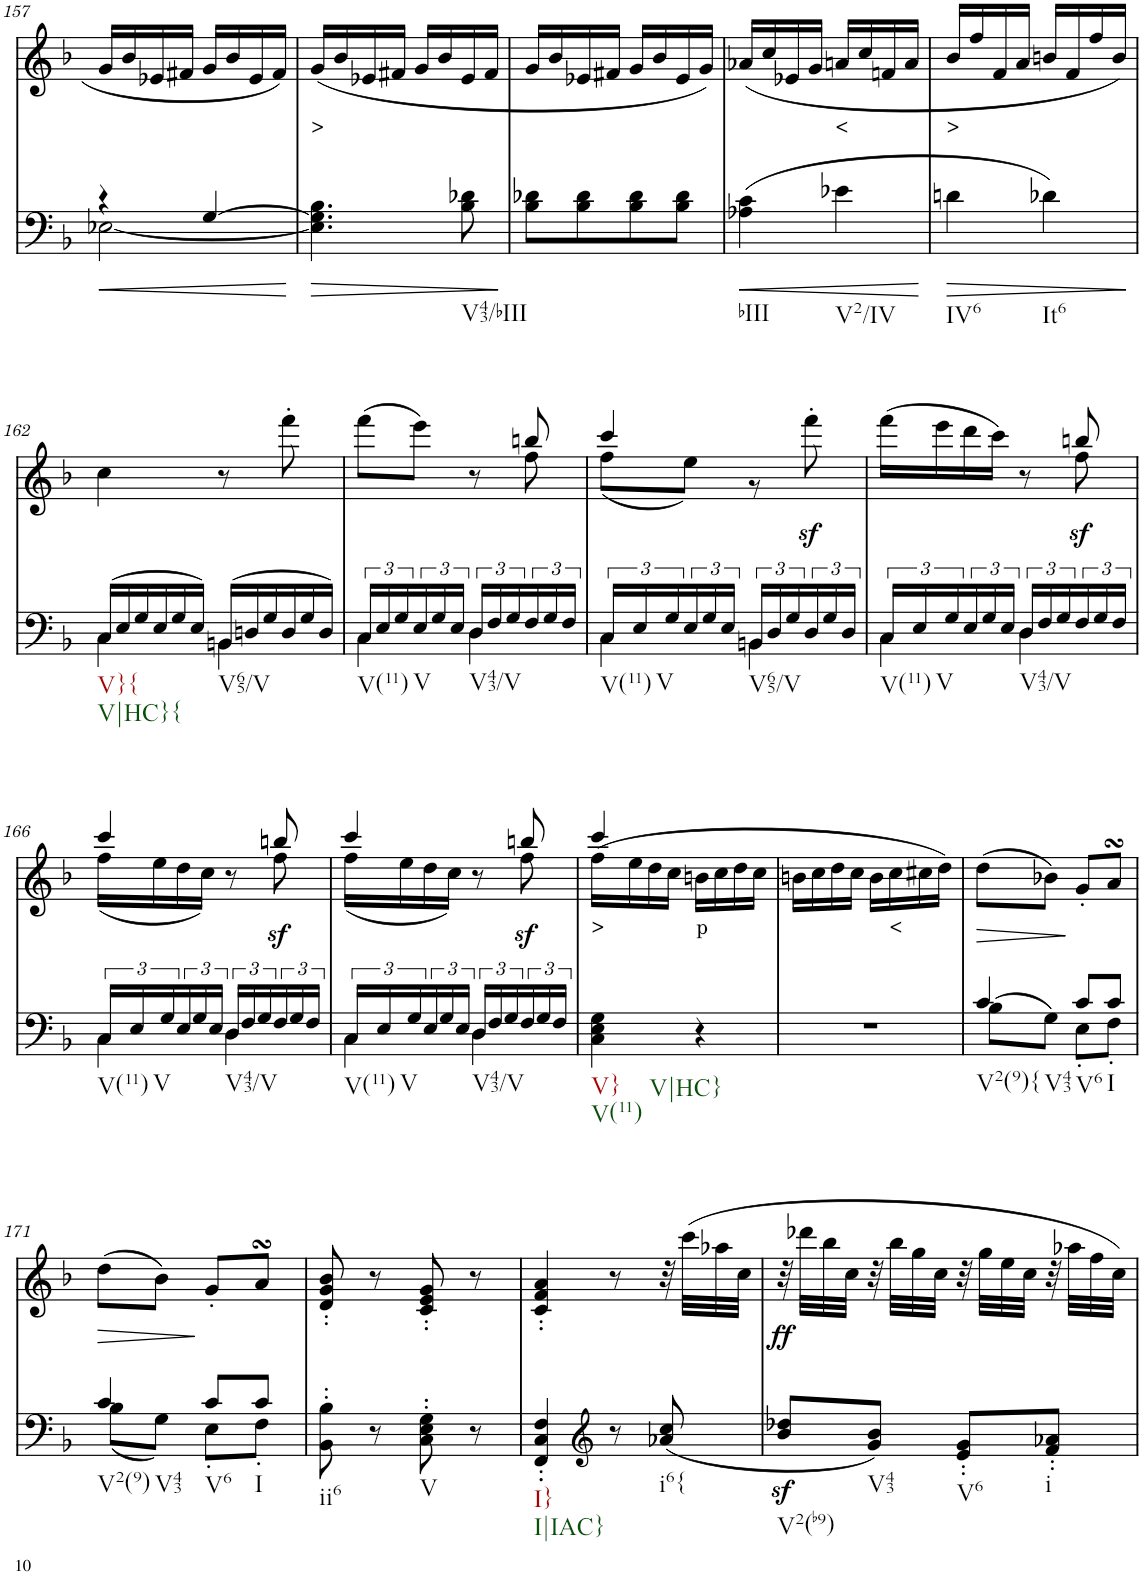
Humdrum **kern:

**kern	**dynam	**kern	**text	**dynam
*part2	*part2	*part1	*part1	*part1
*staff2	*staff2	*staff1	*staff1	*staff1
*I"piano	*	*I"piano	*	*
*I'Pno	*	*I'Pno	*	*
!!LO:PB:g=z
*clefG2	*	*clefG2	*	*
*k[b-]	*	*k[b-]	*	*
*M2/4	*	*M2/4	*	*
=157	=157	=157	=157	=157
!	!LO:HP:b	!	!	!
*^	*	*	*	*
4r	[2E-X\	<	16g/LL	.	.
.	.	.	16b-/	.	.
.	.	.	16e-X/	.	.
.	.	.	16f#X/JJ	.	.
[4G/	.	.	16g/LL	.	.
.	.	.	16b-/	.	.
.	.	.	16e-/	.	.
.	.	.	16f#/JJ	.	.
*v	*v	*	*	*	*
.	[	.	.	.
=158	=158	=158	=158	=158
!	!LO:HP:b	!	!LO:LY:b	!
4.E-\] 4.G\] 4.B-\	>	(<16g/LL	>	.
.	.	16b-/	.	.
.	.	16e-X/	.	.
.	.	16f#X/JJ	.	.
.	.	16g/LL	.	.
.	.	16b-/	.	.
!LO:TX:b:t=V43/bIII	!	!	!	!
8B-\ 8d-X\	.	16e-/	.	.
.	.	16f#/JJ	.	.
.	]	.	.	.
=159	=159	=159	=159	=159
8B-\ 8d-X\L	.	16g/LL	.	.
.	.	16b-/	.	.
8B-\ 8d-\	.	16e-X/	.	.
.	.	16f#X/JJ	.	.
8B-\ 8d-\	.	16g/LL	.	.
.	.	16b-/	.	.
8B-\ 8d-\J	.	16e-/	.	.
.	.	16g/JJ)	.	.
=160	=160	=160	=160	=160
!LO:TX:b:t=bIII	!	!	!	!
!	!LO:HP:b	!	!	!
(4A-X\ 4c\	<	(<16a-X/LL	.	.
.	.	16cc/	.	.
.	.	16e-X/	.	.
.	.	16g/JJ	.	.
!LO:TX:b:t=V2/IV	!	!	!	!
!	!	!	!LO:LY:b	!
4e-X\	.	16an/LL	<	.
.	.	16cc/	.	.
.	.	16fn/	.	.
.	.	16a/JJ	.	.
.	[	.	.	.
=161	=161	=161	=161	=161
!LO:TX:b:t=IV6	!	!	!	!
!	!LO:HP:b	!	!LO:LY:b	!
4dn\	>	16b-/LL	>	.
.	.	16ff/	.	.
.	.	16f/	.	.
.	.	16a/JJ	.	.
!LO:TX:b:t=It6	!	!	!	!
4d-X\)	.	16bn/LL	.	.
.	.	16f/	.	.
.	.	16ff/	.	.
.	.	16b/JJ)	.	.
.	]	.	.	.
!!LO:LB:g=z
=162	=162	=162	=162	=162
*^	*	*	*	*
!LO:TX:b:t=V}{	!	!	!	!	!
!LO:TX:b:t=V|HC}{	!	!	!	!	!
(24C/LL	4C\	.	4cc\	.	.
24E/	.	.	.	.	.
24G/	.	.	.	.	.
24E/	.	.	.	.	.
24G/	.	.	.	.	.
24E/JJ)	.	.	.	.	.
!LO:TX:b:t=V65/V	!	!	!	!	!
(24BBn/LL	4BB\	.	8r	.	.
24Dn/	.	.	.	.	.
24G/	.	.	.	.	.
24D/	.	.	8fff'\	.	.
24G/	.	.	.	.	.
24D/JJ)	.	.	.	.	.
=163	=163	=163	=163	=163	=163
*	*	*	*^	*	*
!LO:TX:b:t=V(11)	!	!	!	!	!	!
24C/LL	4C\	.	(>8fff\L	4.ryy	.	.
24E/	.	.	.	.	.	.
24G/	.	.	.	.	.	.
!LO:TX:b:t=V	!	!	!	!	!	!
24E/	.	.	8eee\J)	.	.	.
24G/	.	.	.	.	.	.
24E/JJ	.	.	.	.	.	.
!LO:TX:b:t=V43/V	!	!	!	!	!	!
24D/LL	4D\	.	8r	.	.	.
24F/	.	.	.	.	.	.
24G/	.	.	.	.	.	.
24F/	.	.	8bbn/	8ff\	.	.
24G/	.	.	.	.	.	.
24F/JJ	.	.	.	.	.	.
=164	=164	=164	=164	=164	=164	=164
!LO:TX:b:t=V(11)	!	!	!	!	!	!
24C/LL	4C\	.	4ccc/	(8ff\L	.	.
!LO:TX:b:t=V	!	!	!	!	!	!
24E/	.	.	.	.	.	.
24G/	.	.	.	.	.	.
24E/	.	.	.	8ee\J)	.	.
24G/	.	.	.	.	.	.
24E/JJ	.	.	.	.	.	.
!LO:TX:b:t=V65/V	!	!	!	!	!	!
24BBn/LL	4BB\	.	4ryy	8r	.	.
24D/	.	.	.	.	.	.
24G/	.	.	.	.	.	.
!	!	!	!	!	!	!LO:DY:b
24D/	.	.	.	8fff'>\	.	sf
24G/	.	.	.	.	.	.
24D/JJ	.	.	.	.	.	.
=165	=165	=165	=165	=165	=165	=165
!LO:TX:b:t=V(11)	!	!	!	!	!	!
24C/LL	4C\	.	4ryy	(>16fff\LL	.	.
!LO:TX:b:t=V	!	!	!	!	!	!
24E/	.	.	.	.	.	.
.	.	.	.	16eee\	.	.
24G/	.	.	.	.	.	.
24E/	.	.	.	16ddd\	.	.
24G/	.	.	.	.	.	.
.	.	.	.	16ccc\JJ)	.	.
24E/JJ	.	.	.	.	.	.
!LO:TX:b:t=V43/V	!	!	!	!	!	!
24D/LL	4D\	.	8r	8ryy	.	.
24F/	.	.	.	.	.	.
24G/	.	.	.	.	.	.
!	!	!	!	!	!	!LO:DY:b
24F/	.	.	8bbn/	8ff\	.	sf
24G/	.	.	.	.	.	.
24F/JJ	.	.	.	.	.	.
!!LO:LB:g=z	!!
=166	=166	=166	=166	=166	=166	=166
!LO:TX:b:t=V(11)	!	!	!	!	!	!
24C/LL	4C\	.	4ccc/	(16ff\LL	.	.
!LO:TX:b:t=V	!	!	!	!	!	!
24E/	.	.	.	.	.	.
.	.	.	.	16ee\	.	.
24G/	.	.	.	.	.	.
24E/	.	.	.	16dd\	.	.
24G/	.	.	.	.	.	.
.	.	.	.	16cc\JJ)	.	.
24E/JJ	.	.	.	.	.	.
!LO:TX:b:t=V43/V	!	!	!	!	!	!
24D/LL	4D\	.	8r	8ryy	.	.
24F/	.	.	.	.	.	.
24G/	.	.	.	.	.	.
!	!	!	!	!	!	!LO:DY:b
24F/	.	.	8bbn/	8ff\	.	sf
24G/	.	.	.	.	.	.
24F/JJ	.	.	.	.	.	.
=167	=167	=167	=167	=167	=167	=167
!LO:TX:b:t=V(11)	!	!	!	!	!	!
24C/LL	4C\	.	4ccc/	(16ff\LL	.	.
!LO:TX:b:t=V	!	!	!	!	!	!
24E/	.	.	.	.	.	.
.	.	.	.	16ee\	.	.
24G/	.	.	.	.	.	.
24E/	.	.	.	16dd\	.	.
24G/	.	.	.	.	.	.
.	.	.	.	16cc\JJ)	.	.
24E/JJ	.	.	.	.	.	.
!LO:TX:b:t=V43/V	!	!	!	!	!	!
24D/LL	4D\	.	8r	8ryy	.	.
24F/	.	.	.	.	.	.
24G/	.	.	.	.	.	.
!	!	!	!	!	!	!LO:DY:b
24F/	.	.	8bbn/	8ff\	.	sf
24G/	.	.	.	.	.	.
24F/JJ	.	.	.	.	.	.
*v	*v	*	*	*	*	*
=168	=168	=168	=168	=168	=168
!LO:TX:b:t=V}	!	!	!	!	!
!LO:TX:b:t=V(11)	!	!	!	!	!
!LO:TX:b:t=V|HC}	!	!	!	!	!
!	!	!	!	!LO:LY:b	!
4C\ 4E\ 4G\	.	4ccc/	(>16ff\LL	>	.
.	.	.	16ee\	.	.
.	.	.	16dd\	.	.
.	.	.	16cc\JJ	.	.
!	!	!	!	!LO:LY:b	!
4r	.	4ryy	16bn\LL	p	.
.	.	.	16cc\	.	.
.	.	.	16dd\	.	.
.	.	.	16cc\JJ	.	.
*	*	*v	*v	*	*
=169	=169	=169	=169	=169
2r	.	16bn\LL	.	.
.	.	16cc\	.	.
.	.	16dd\	.	.
.	.	16cc\JJ	.	.
.	.	16b\LL	.	.
!	!	!	!LO:LY:b	!
.	.	16cc\	<	.
.	.	16cc#X\	.	.
.	.	16dd\JJ)	.	.
=170	=170	=170	=170	=170
*^	*	*	*	*
!LO:TX:b:t=V2(9){	!	!	!	!	!
!LO:TX:b:t=V43	!	!	!	!	!
!	!	!	!	!	!LO:HP:b
4c/	(>8B-\L	.	(8dd\L	.	>
.	8G\J)	.	8b-X\J)	.	.
!LO:TX:b:t=V6	!	!	!	!	!
8c/L	8E'\L	.	8g'/L	.	]
!LO:TX:b:t=I	!	!	!	!	!
8c/J	8F'\J	.	8asSsS/J	.	.
!!LO:LB:g=z
=171	=171	=171	=171	=171	=171
!LO:TX:b:t=V2(9)	!	!	!	!	!
!LO:TX:b:t=V43	!	!	!	!	!
!	!	!	!	!	!LO:HP:b
4c/	(8B-\L	.	(8dd\L	.	>
.	8G\J)	.	8b-\J)	.	.
!LO:TX:b:t=V6	!	!	!	!	!
8c/L	8E'\L	.	8g'/L	.	]
!LO:TX:b:t=I	!	!	!	!	!
8c/J	8F'\J	.	8asSsS/J	.	.
=172	=172	=172	=172	=172	=172
!LO:TX:b:t=ii6	!	!	!	!	!
*v	*v	*	*	*	*
8BB-\' 8B-\'	.	8d/' 8g/' 8b-/'	.	.
8r	.	8r	.	.
!LO:TX:b:t=V	!	!	!	!
8C\' 8E\' 8G\'	.	8c/' 8e/' 8g/'	.	.
8r	.	8r	.	.
=173	=173	=173	=173	=173
!LO:TX:b:t=I}	!	!	!	!
!LO:TX:b:t=I|IAC}	!	!	!	!
4FF/' 4C/' 4F/'	.	4c/' 4f/' 4a/'	.	.
*clefG2	*	*	*	*
8r	.	8r	.	.
!LO:TX:b:t=i6{	!	!	!	!
(8a-X/ 8cc/	.	32r	.	.
.	.	(32ccc\LLL	.	.
.	.	32aa-X\	.	.
.	.	32cc\JJJ	.	.
=174	=174	=174	=174	=174
!LO:TX:b:t=V2(b9)	!	!	!	!
!	!	!	!	!LO:DY:b
8b-/z< 8dd-X/z<L	.	32r	.	ff
.	.	32ddd-X\LLL	.	.
.	.	32bb-\	.	.
.	.	32cc\JJJ	.	.
!LO:TX:b:t=V43	!	!	!	!
8g/ 8b-/J)	.	32r	.	.
.	.	32bb-\LLL	.	.
.	.	32gg\	.	.
.	.	32cc\JJJ	.	.
!LO:TX:b:t=V6	!	!	!	!
8e/' 8g/'L	.	32r	.	.
.	.	32gg\LLL	.	.
.	.	32ee\	.	.
.	.	32cc\JJJ	.	.
!LO:TX:b:t=i	!	!	!	!
8f/' 8a-X/'J	.	32r	.	.
.	.	32aa-X\LLL	.	.
.	.	32ff\	.	.
.	.	32cc\JJJ)	.	.
=	=	=	=	=
*-	*-	*-	*-	*-
